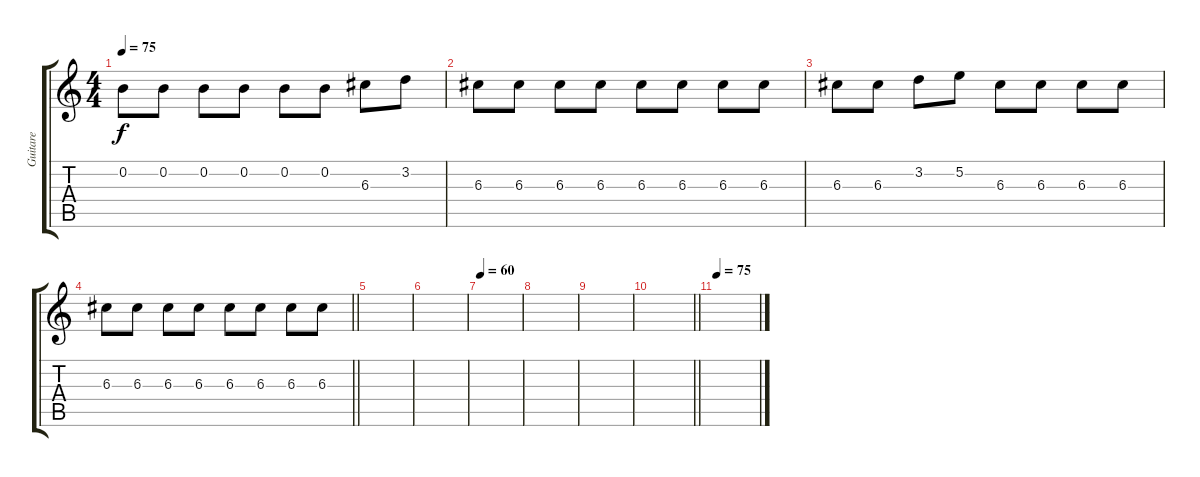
\track ("Guitare" "Guitare") {instrument acousticguitarsteel}
\staff {score tabs}
\tuning (E4 B3 G3 D3 A2 E2) {hide}
\ts (4 4)
\tempo 75
\clef g2
\ks c
0.2.8{dy f} 0.2.8 0.2.8 0.2.8 0.2.8 0.2.8 6.3.8 3.2.8 |
6.3.8 6.3.8 6.3.8 6.3.8 6.3.8 6.3.8 6.3.8 6.3.8 |
6.3.8 6.3.8 3.2.8 5.2.8 6.3.8 6.3.8 6.3.8 6.3.8 |
\barLineRight lightlight
6.3.8 6.3.8 6.3.8 6.3.8 6.3.8 6.3.8 6.3.8 6.3.8 |
|
|
\tempo 60
|
|
|
\barLineRight lightlight
|
\tempo 75
